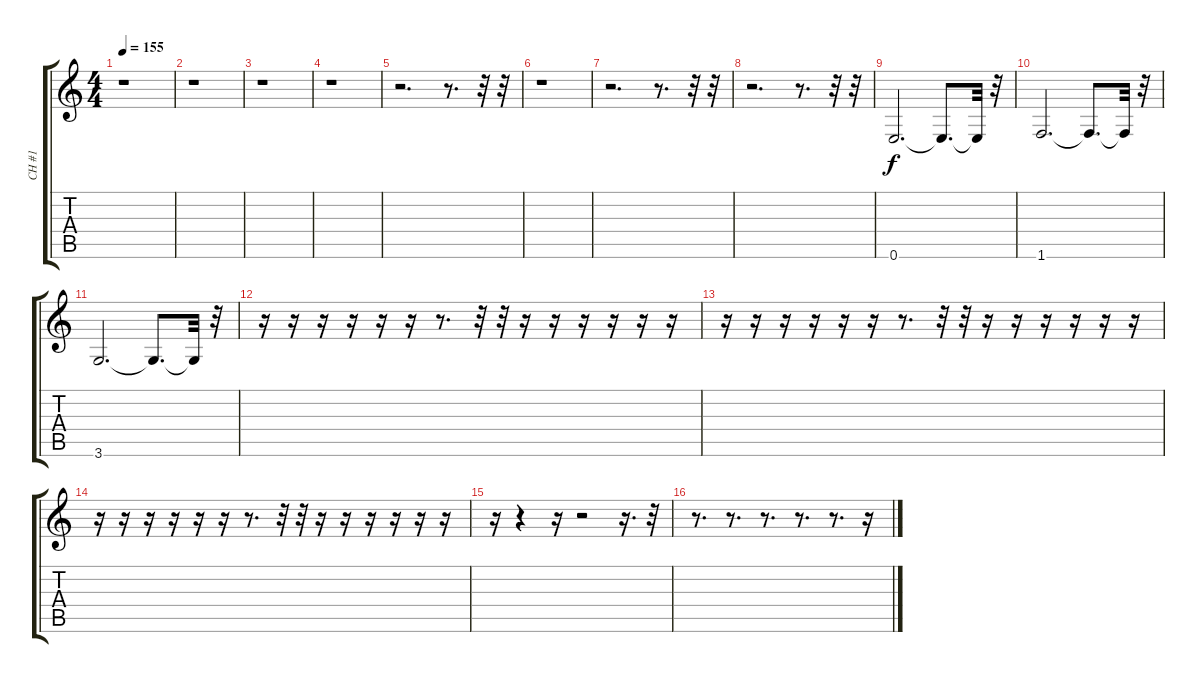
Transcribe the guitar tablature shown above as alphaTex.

\track ("CH #1" "CH #1") {instrument electricbassfinger}
\staff {score tabs}
\tuning (E4 B3 G3 D3 A2 E2) {hide}
\ts (4 4)
\tempo 155
\clef g2
\ks c
r.1{dy f} |
r.1 |
r.1 |
r.1 |
r.2{d} r.8{d} r.32 r.32 |
r.1 |
r.2{d} r.8{d} r.32 r.32 |
r.2{d} r.8{d} r.32 r.32 |
0.6.2{d} 0.6{t}.8{d} 0.6{t}.32 r.32 |
1.6.2{d} 1.6{t}.8{d} 1.6{t}.32 r.32 |
3.6.2{d} 3.6{t}.8{d} 3.6{t}.32 r.32 |
r.16 r.16 r.16 r.16 r.16 r.16 r.8{d} r.32 r.32 r.16 r.16 r.16 r.16 r.16 r.16 |
r.16 r.16 r.16 r.16 r.16 r.16 r.8{d} r.32 r.32 r.16 r.16 r.16 r.16 r.16 r.16 |
r.16 r.16 r.16 r.16 r.16 r.16 r.8{d} r.32 r.32 r.16 r.16 r.16 r.16 r.16 r.16 |
r.16 r.4 r.16 r.2 r.16{d} r.32 |
r.8{d} r.8{d} r.8{d} r.8{d} r.8{d} r.16
